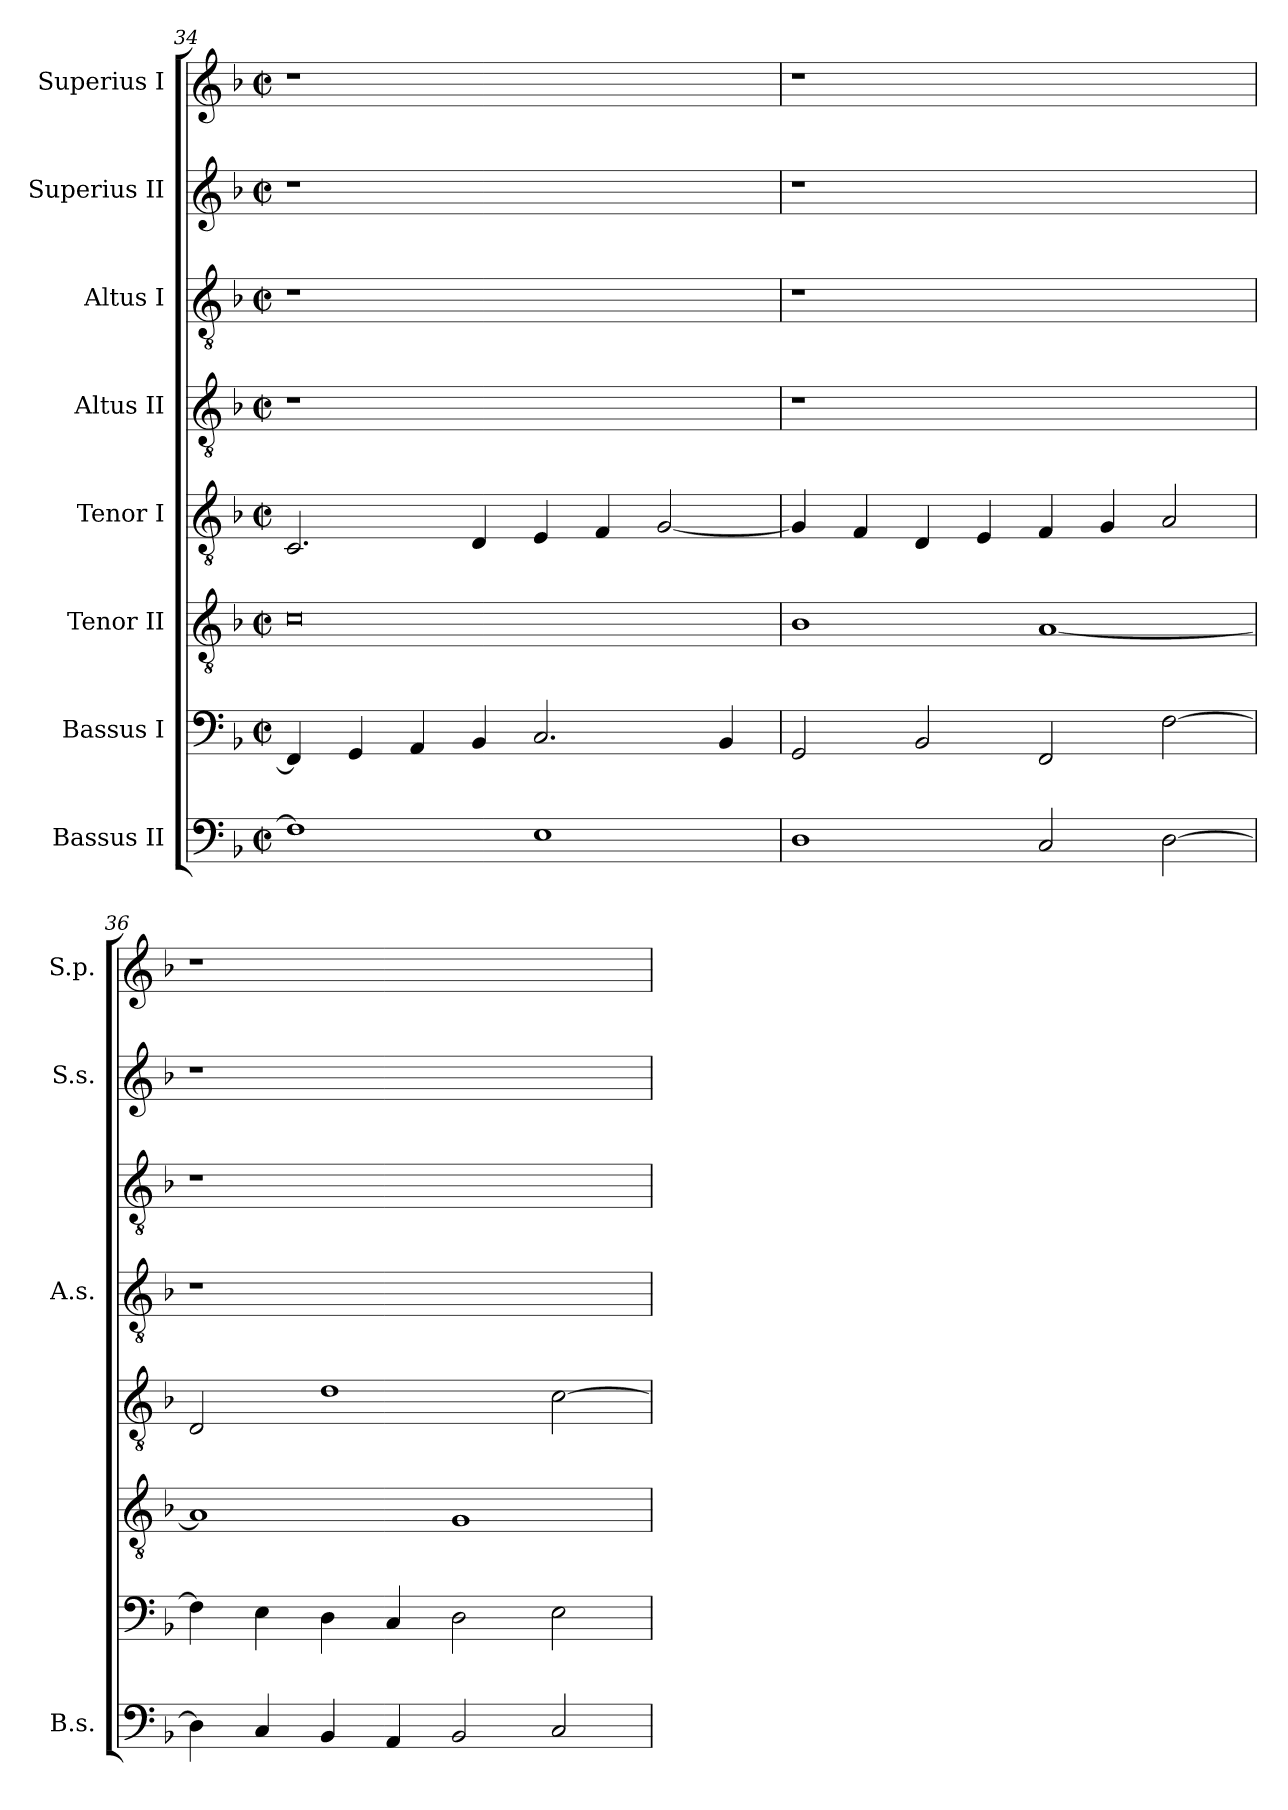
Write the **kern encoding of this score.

**kern	**kern	**kern	**kern	**kern	**kern	**kern	**kern
*part8	*part7	*part6	*part5	*part4	*part3	*part2	*part1
*staff8	*staff7	*staff6	*staff5	*staff4	*staff3	*staff2	*staff1
*I"Bassus II	*I"Bassus I	*I"Tenor II	*I"Tenor I	*I"Altus II	*I"Altus I	*I"Superius II	*I"Superius I
*I'B.s.	*	*	*	*I'A.s.	*	*I'S.s.	*I'S.p.
*clefF4	*clefF4	*clefGv2	*clefGv2	*clefGv2	*clefGv2	*clefG2	*clefG2
*	*	*ITrd7c12	*ITrd7c12	*ITrd7c12	*ITrd7c12	*	*
*k[b-]	*k[b-]	*k[b-]	*k[b-]	*k[b-]	*k[b-]	*k[b-]	*k[b-]
*F:	*F:	*F:	*F:	*F:	*F:	*F:	*F:
*M2/2	*M2/2	*M2/2	*M2/2	*M2/2	*M2/2	*M2/2	*M2/2
*met(c|)	*met(c|)	*met(c|)	*met(c|)	*met(c|)	*met(c|)	*met(c|)	*met(c|)
=34	=34	=34	=34	=34	=34	=34	=34
!	!	!	!	!LO:N:vis=1	!LO:N:vis=1	!LO:N:vis=1	!LO:N:vis=1
1Fi]	4FFi/]	0Ci	2.CCi/	1r	1r	1r	1r
.	4GGi/	.	.	.	.	.	.
.	4AAi/	.	.	.	.	.	.
.	4BB-i/	.	4DDi/	.	.	.	.
1Ei	2.Ci/	.	4EEi/	1ryy	1ryy	1ryy	1ryy
.	.	.	4FFi/	.	.	.	.
.	.	.	[<2GGi/	.	.	.	.
.	4BB-i/	.	.	.	.	.	.
=35	=35	=35	=35	=35	=35	=35	=35
!	!	!	!	!LO:N:vis=1	!LO:N:vis=1	!LO:N:vis=1	!LO:N:vis=1
1Di	2GGi/	1BB-i	4GGi/]	1r	1r	1r	1r
.	.	.	4FFi/	.	.	.	.
.	2BB-i/	.	4DDi/	.	.	.	.
.	.	.	4EEi/	.	.	.	.
2Ci/	2FFi/	[<1AAi	4FFi/	1ryy	1ryy	1ryy	1ryy
.	.	.	4GGi/	.	.	.	.
[>2Di\	[>2Fi\	.	2AAi/	.	.	.	.
=36	=36	=36	=36	=36	=36	=36	=36
!	!	!	!	!LO:N:vis=1	!LO:N:vis=1	!LO:N:vis=1	!LO:N:vis=1
4Di\]	4Fi\]	1AAi]	2DDi/	1r	1r	1r	1r
4Ci/	4Ei\	.	.	.	.	.	.
4BB-i/	4Di\	.	1Di	.	.	.	.
4AAi/	4Ci/	.	.	.	.	.	.
2BB-i/	2Di\	1GGi	.	1ryy	1ryy	1ryy	1ryy
2Ci/	2Ei\	.	[>2Ci\	.	.	.	.
=	=	=	=	=	=	=	=
*-	*-	*-	*-	*-	*-	*-	*-
